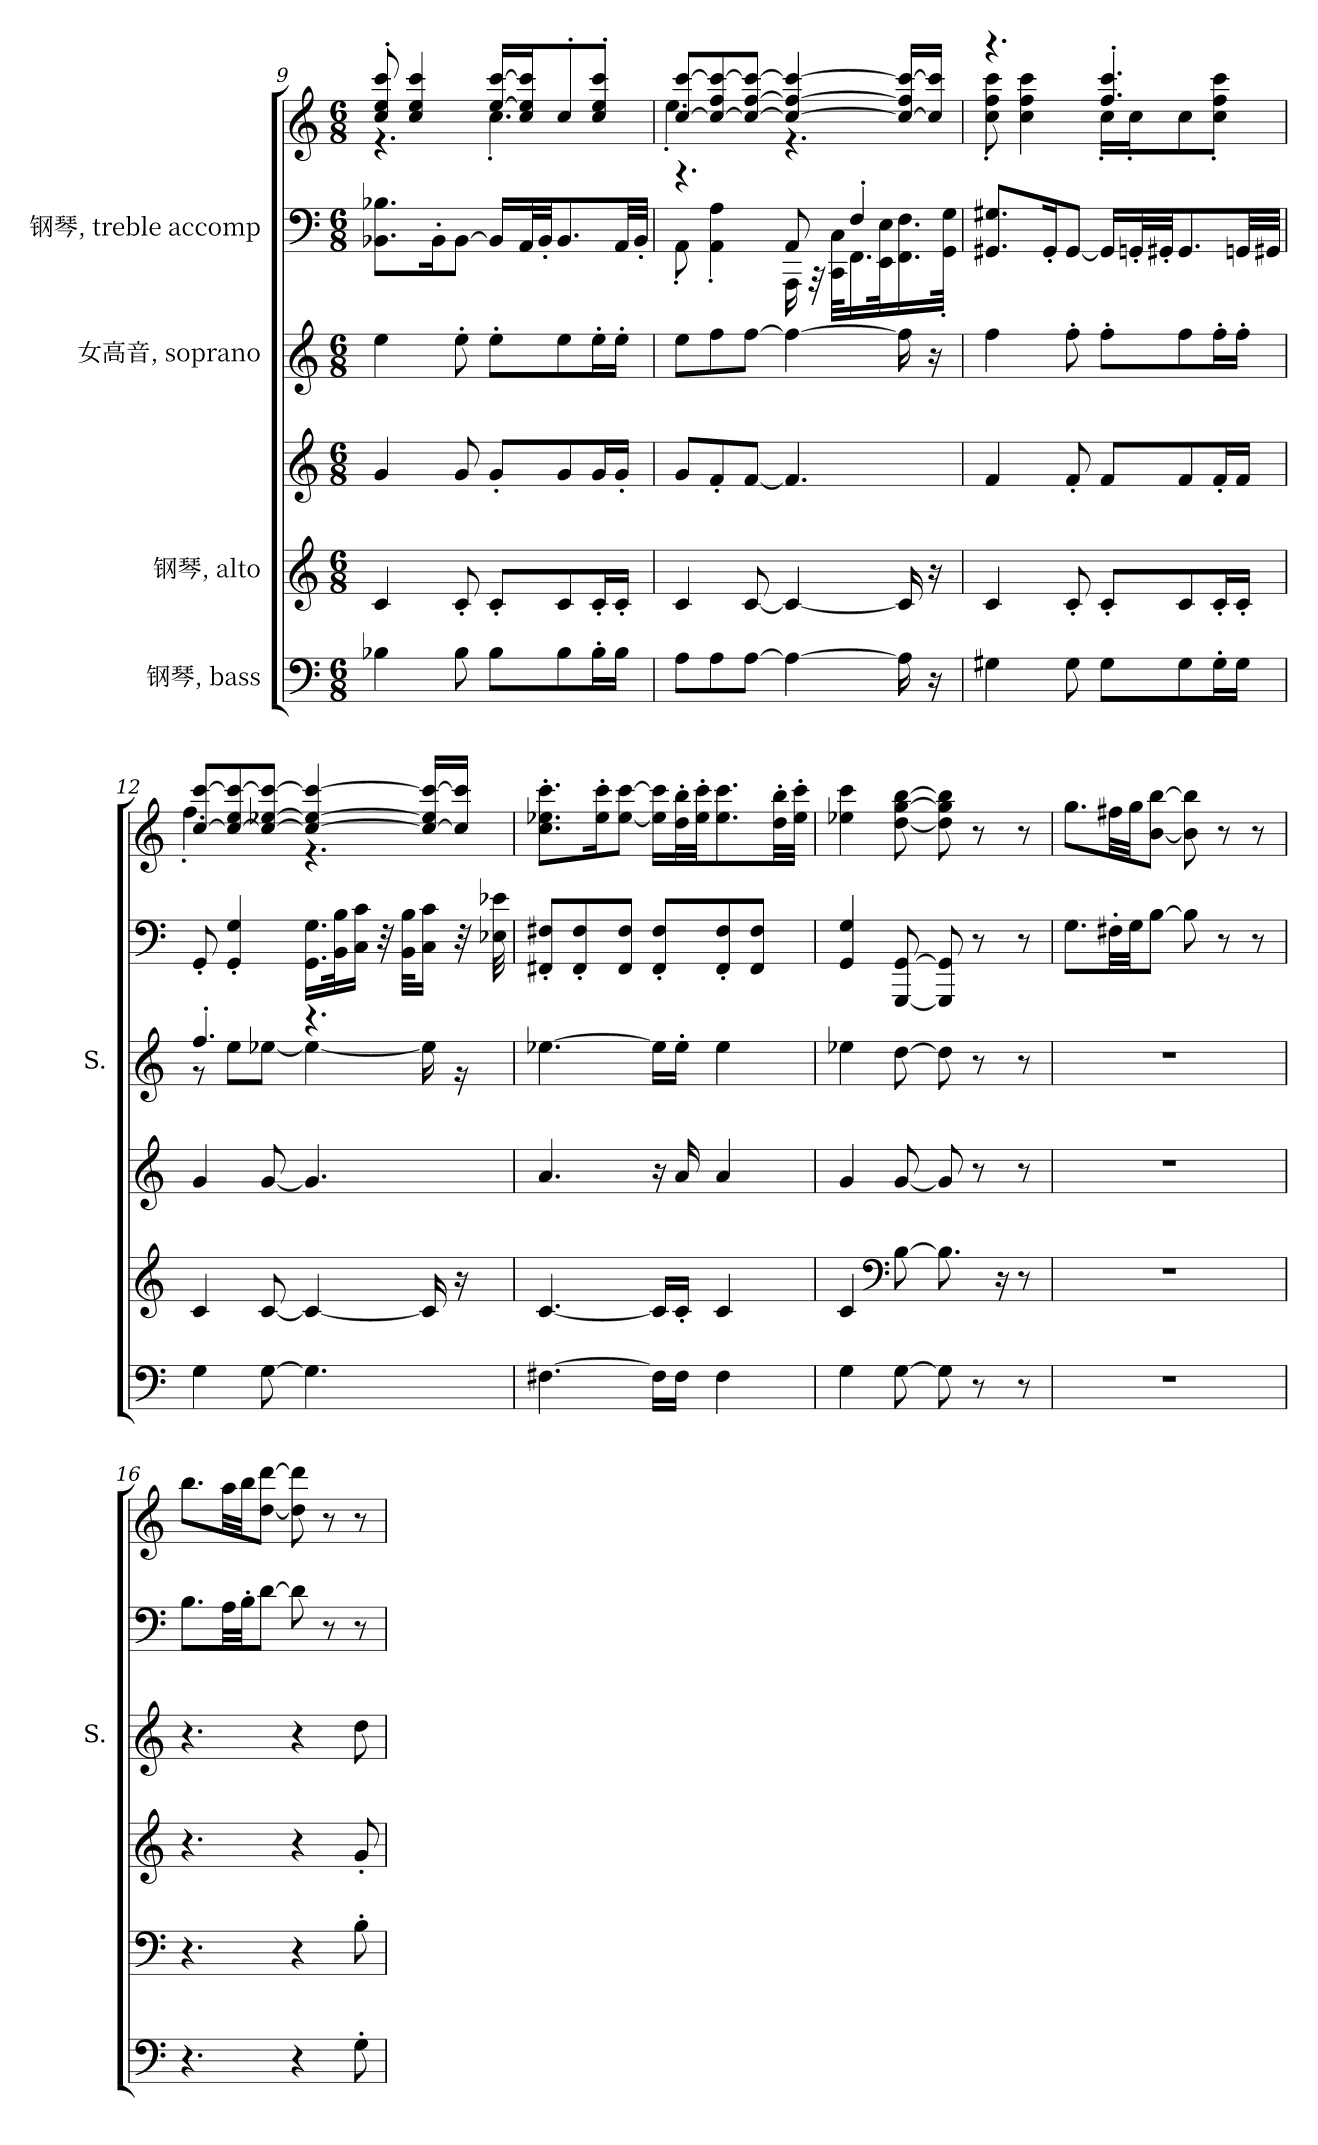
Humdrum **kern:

**kern	**kern	**kern	**kern	**kern	**kern
*part4	*part3	*part3	*part2	*part1	*part1
*staff6	*staff5	*staff4	*staff3	*staff2	*staff1
*I"钢琴, bass	*I"钢琴, alto	*	*I"女高音, soprano	*I"钢琴, treble accomp	*
*	*	*	*I'S.	*	*
*clefF4	*clefG2	*clefG2	*clefG2	*clefF4	*clefG2
*k[]	*k[]	*k[]	*k[]	*k[]	*k[]
*M6/8	*M6/8	*M6/8	*M6/8	*M6/8	*M6/8
=9	=9	=9	=9	=9	=9
*	*	*	*	*	*^
4B-X\	4c/	4g/	4ee\	8.BB-X\ 8.B-X\L	8cc/' 8ee/' 8ccc/'	4.r
.	.	.	.	.	4cc/ 4ee/ 4ccc/	.
.	.	.	.	16BB-'\K	.	.
8B-\	8c'/	8g/	8ee'\	[8BB-\J	.	.
8B-\L	8c'/L	8g'/L	8ee'\L	16BB-/LL]	[16ee/ [16ccc/LL	4.cc'\
.	.	.	.	32AA/L	16cc/ 16ee/] 16ccc/]J	.
.	.	.	.	32BB-'/JJ	.	.
8B-\	8c/	8g/	8ee\	8.BB-/	8cc'/	.
16B-'\L	16c'/L	16g/L	16ee'\L	.	8cc/' 8ee/' 8ccc/'J	.
16B-\JJ	16c'/JJ	16g'/JJ	16ee'\JJ	32AA/LL	.	.
.	.	.	.	32BB-'/JJJ	.	.
!!LO:PB:g=z	!!
=10	=10	=10	=10	=10	=10	=10
*	*	*	*	*^	*	*
8A\L	4c/	8g/L	8ee\L	4.r	8AA'\	[8cc/ [8ccc/L	4.ee'\
8A\	.	8f'/	8ff\	.	4AA\' 4A\'	8cc/_ 8ff/ 8ccc/_	.
[8A\J	[8c/	[8f/J	[8ff\J	.	.	8cc/_ [8ff/ 8ccc/_J	.
4A\_	4c/_	4.f/]	4ff\_	8AA/	16AAA\	4cc/_ 4ff/_ 4ccc/_	4.r
.	.	.	.	.	32r	.	.
.	.	.	.	.	32CC\ 32C\KLL	.	.
.	.	.	.	4F'/	16.FF\	.	.
.	.	.	.	.	32EE\ 32E\K	.	.
16A\]	16c/]	.	16ff\]	.	16.FF\ 16.F\	16cc/_ 16ff/] 16ccc/_LL	.
16r	16r	.	16r	.	.	16cc/] 16ccc/]JJ	.
.	.	.	.	.	32GG\' 32G\'JJk	.	.
*	*	*	*	*v	*v	*	*
=11	=11	=11	=11	=11	=11	=11
4G#X\	4c/	4f/	4ff\	8.GG#X/ 8.G#X/L	4.r	8cc\' 8ff\' 8ccc\'
.	.	.	.	.	.	4cc\ 4ff\ 4ccc\
.	.	.	.	16GG#'/K	.	.
8G#\	8c'/	8f'/	8ff'\	[8GG#/J	.	.
8G#\L	8c'/L	8f/L	8ff'\L	16GG#/LL]	4.ff/' 4.ccc/'	16cc'\LL
.	.	.	.	32GGn'/L	.	16cc'\J
.	.	.	.	32GG#X'/JJ	.	.
8G#\	8c/	8f/	8ff\	8.GG#/	.	8cc\
16G#'\L	16c'/L	16f'/L	16ff'\L	.	.	8cc\' 8ff\' 8ccc\'J
16G#\JJ	16c'/JJ	16f/JJ	16ff'\JJ	32GGn/LL	.	.
.	.	.	.	32GG#X/JJJ	.	.
!!LO:LB:g=z	!!
=12	=12	=12	=12	=12	=12	=12
*	*	*	*^	*	*	*
4G\	4c/	4g/	4.ff'/	8r	8GG'/	[8cc/ [8ccc/L	4.ff'\
.	.	.	.	8ee\L	4GG/' 4G/'	8cc/_ 8ee/ 8ccc/_	.
[8G\	[8c/	[8g/	.	[8ee-X\J	.	8cc/_ [8ee-X/ 8ccc/_J	.
4.G\]	4c/_	4.g/]	4.r	4ee-\_	16.GG\ 16.G\LL	4cc/_ 4ee-/_ 4ccc/_	4.r
.	.	.	.	.	32BB\ 32B\K	.	.
.	.	.	.	.	16C\ 16c\JJ	.	.
.	.	.	.	.	32r	.	.
.	.	.	.	.	32BB\ 32B\KLL	.	.
.	16c/]	.	.	16ee-\]	16C\ 16c\JJ	16cc/_ 16ee-/] 16ccc/_LL	.
.	16r	.	.	16r	32r	16cc/] 16ccc/]JJ	.
.	.	.	.	.	32E-X\ 32e-X\	.	.
*	*	*	*v	*v	*	*v	*v
=13	=13	=13	=13	=13	=13
[4.F#X\	[4.c/	4.a/	[4.ee-X\	8FF#X/' 8F#X/'L	8.cc\' 8.ee-X\' 8.ccc\'L
.	.	.	.	8FF#/' 8F#/'	.
.	.	.	.	.	16ee-\' 16ccc\'K
.	.	.	.	8FF#/ 8F#/J	[8ee-\ [8ccc\J
16F#\LL]	16c/LL]	16r	16ee-\LL]	8FF#/' 8F#/'L	16ee-\] 16ccc\]LL
16F#\JJ	16c'/JJ	16a/	16ee-'\JJ	.	32dd\' 32bb\'L
.	.	.	.	.	32ee-\' 32ccc\'JJ
4F#\	4c/	4a/	4ee-\	8FF#/' 8F#/'	8.ee-\ 8.ccc\
.	.	.	.	8FF#/ 8F#/J	.
.	.	.	.	.	32dd\' 32bb\'LL
.	.	.	.	.	32ee-\' 32ccc\'JJJ
=14	=14	=14	=14	=14	=14
4G\	4c/	4g/	4ee-X\	4GG/ 4G/	4ee-X\ 4ccc\
*	*clefF4	*	*	*	*
[8G\	[8B\	[8g/	[8dd\	[8GGG/ [8GG/	[8dd\ [8gg\ [8bb\
8G\]	8.B\]	8g/]	8dd\]	8GGG/] 8GG/]	8dd\] 8gg\] 8bb\]
8r	.	8r	8r	8r	8r
.	16r	.	.	.	.
8r	8r	8r	8r	8r	8r
!!LO:PB:g=z
=15	=15	=15	=15	=15	=15
2.r	2.r	2.r	2.r	8.G\L	8.gg\L
.	.	.	.	32F#X'\LL	32ff#X\LL
.	.	.	.	32G\JJ	32gg\JJ
.	.	.	.	[8B\J	[8b\ [8bb\J
.	.	.	.	8B\]	8b\] 8bb\]
.	.	.	.	8r	8r
.	.	.	.	8r	8r
=16	=16	=16	=16	=16	=16
4.r	4.r	4.r	4.r	8.B\L	8.bb\L
.	.	.	.	32A\LL	32aa\LL
.	.	.	.	32B'\JJ	32bb\JJ
.	.	.	.	[8d\J	[8dd\ [8ddd\J
4r	4r	4r	4r	8d\]	8dd\] 8ddd\]
.	.	.	.	8r	8r
8G'\	8B'\	8g'/	8dd\	8r	8r
=	=	=	=	=	=
*-	*-	*-	*-	*-	*-
